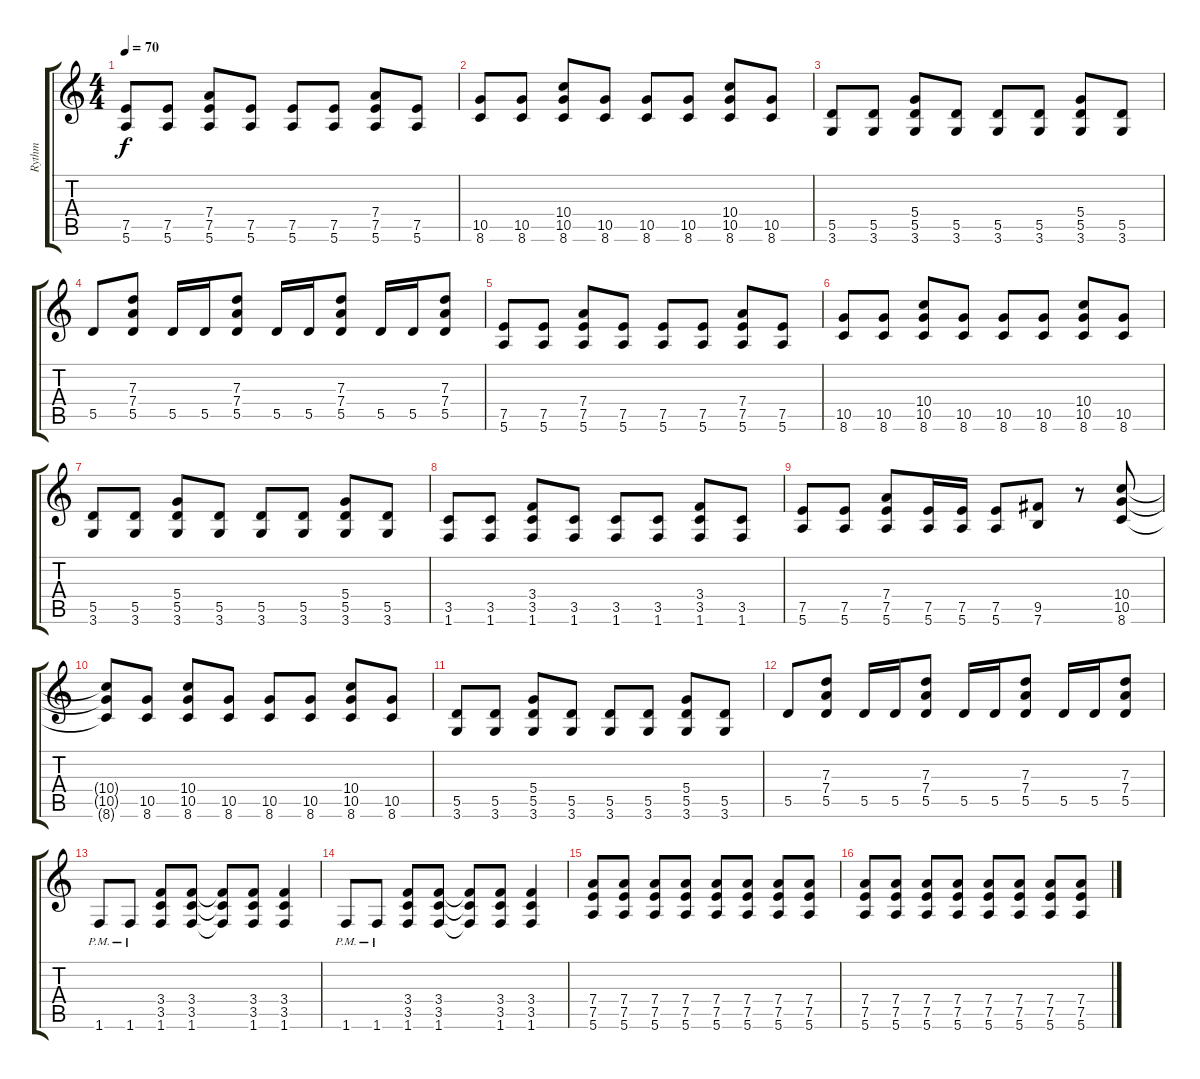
\track ("Rythm" "Rythm") {instrument distortionguitar}
\staff {score tabs}
\tuning (E4 B3 G3 D3 A2 E2) {hide}
\ts (4 4)
\tempo 70
\clef g2
\ks c
(7.5 5.6).8{dy f} (7.5 5.6).8 (7.4 7.5 5.6).8 (7.5 5.6).8 (7.5 5.6).8 (7.5 5.6).8 (7.4 7.5 5.6).8 (7.5 5.6).8 |
(10.5 8.6).8 (10.5 8.6).8 (10.4 10.5 8.6).8 (10.5 8.6).8 (10.5 8.6).8 (10.5 8.6).8 (10.4 10.5 8.6).8 (10.5 8.6).8 |
(5.5 3.6).8 (5.5 3.6).8 (5.4 5.5 3.6).8 (5.5 3.6).8 (5.5 3.6).8 (5.5 3.6).8 (5.4 5.5 3.6).8 (5.5 3.6).8 |
5.5.8 (7.3 7.4 5.5).8 5.5.16 5.5.16 (7.3 7.4 5.5).8 5.5.16 5.5.16 (7.3 7.4 5.5).8 5.5.16 5.5.16 (7.3 7.4 5.5).8 |
(7.5 5.6).8 (7.5 5.6).8 (7.4 7.5 5.6).8 (7.5 5.6).8 (7.5 5.6).8 (7.5 5.6).8 (7.4 7.5 5.6).8 (7.5 5.6).8 |
(10.5 8.6).8 (10.5 8.6).8 (10.4 10.5 8.6).8 (10.5 8.6).8 (10.5 8.6).8 (10.5 8.6).8 (10.4 10.5 8.6).8 (10.5 8.6).8 |
(5.5 3.6).8 (5.5 3.6).8 (5.4 5.5 3.6).8 (5.5 3.6).8 (5.5 3.6).8 (5.5 3.6).8 (5.4 5.5 3.6).8 (5.5 3.6).8 |
(3.5 1.6).8 (3.5 1.6).8 (3.4 3.5 1.6).8 (3.5 1.6).8 (3.5 1.6).8 (3.5 1.6).8 (3.4 3.5 1.6).8 (3.5 1.6).8 |
(7.5 5.6).8 (7.5 5.6).8 (7.4 7.5 5.6).8 (7.5 5.6).16 (7.5 5.6).16 (7.5 5.6).8 (9.5 7.6).8 r.8 (10.4 10.5 8.6).8 |
(10.4{t} 10.5{t} 8.6{t}).8 (10.5 8.6).8 (10.4 10.5 8.6).8 (10.5 8.6).8 (10.5 8.6).8 (10.5 8.6).8 (10.4 10.5 8.6).8 (10.5 8.6).8 |
(5.5 3.6).8 (5.5 3.6).8 (5.4 5.5 3.6).8 (5.5 3.6).8 (5.5 3.6).8 (5.5 3.6).8 (5.4 5.5 3.6).8 (5.5 3.6).8 |
5.5.8 (7.3 7.4 5.5).8 5.5.16 5.5.16 (7.3 7.4 5.5).8 5.5.16 5.5.16 (7.3 7.4 5.5).8 5.5.16 5.5.16 (7.3 7.4 5.5).8 |
1.6{pm}.8 1.6{pm}.8 (3.4 3.5 1.6).8 (3.4 3.5 1.6).8 (3.4{t} 3.5{t} 1.6{t}).8 (3.4 3.5 1.6).8 (3.4 3.5 1.6).4 |
1.6{pm}.8 1.6{pm}.8 (3.4 3.5 1.6).8 (3.4 3.5 1.6).8 (3.4{t} 3.5{t} 1.6{t}).8 (3.4 3.5 1.6).8 (3.4 3.5 1.6).4 |
(7.4 7.5 5.6).8 (7.4 7.5 5.6).8 (7.4 7.5 5.6).8 (7.4 7.5 5.6).8 (7.4 7.5 5.6).8 (7.4 7.5 5.6).8 (7.4 7.5 5.6).8 (7.4 7.5 5.6).8 |
(7.4 7.5 5.6).8 (7.4 7.5 5.6).8 (7.4 7.5 5.6).8 (7.4 7.5 5.6).8 (7.4 7.5 5.6).8 (7.4 7.5 5.6).8 (7.4 7.5 5.6).8 (7.4 7.5 5.6).8
